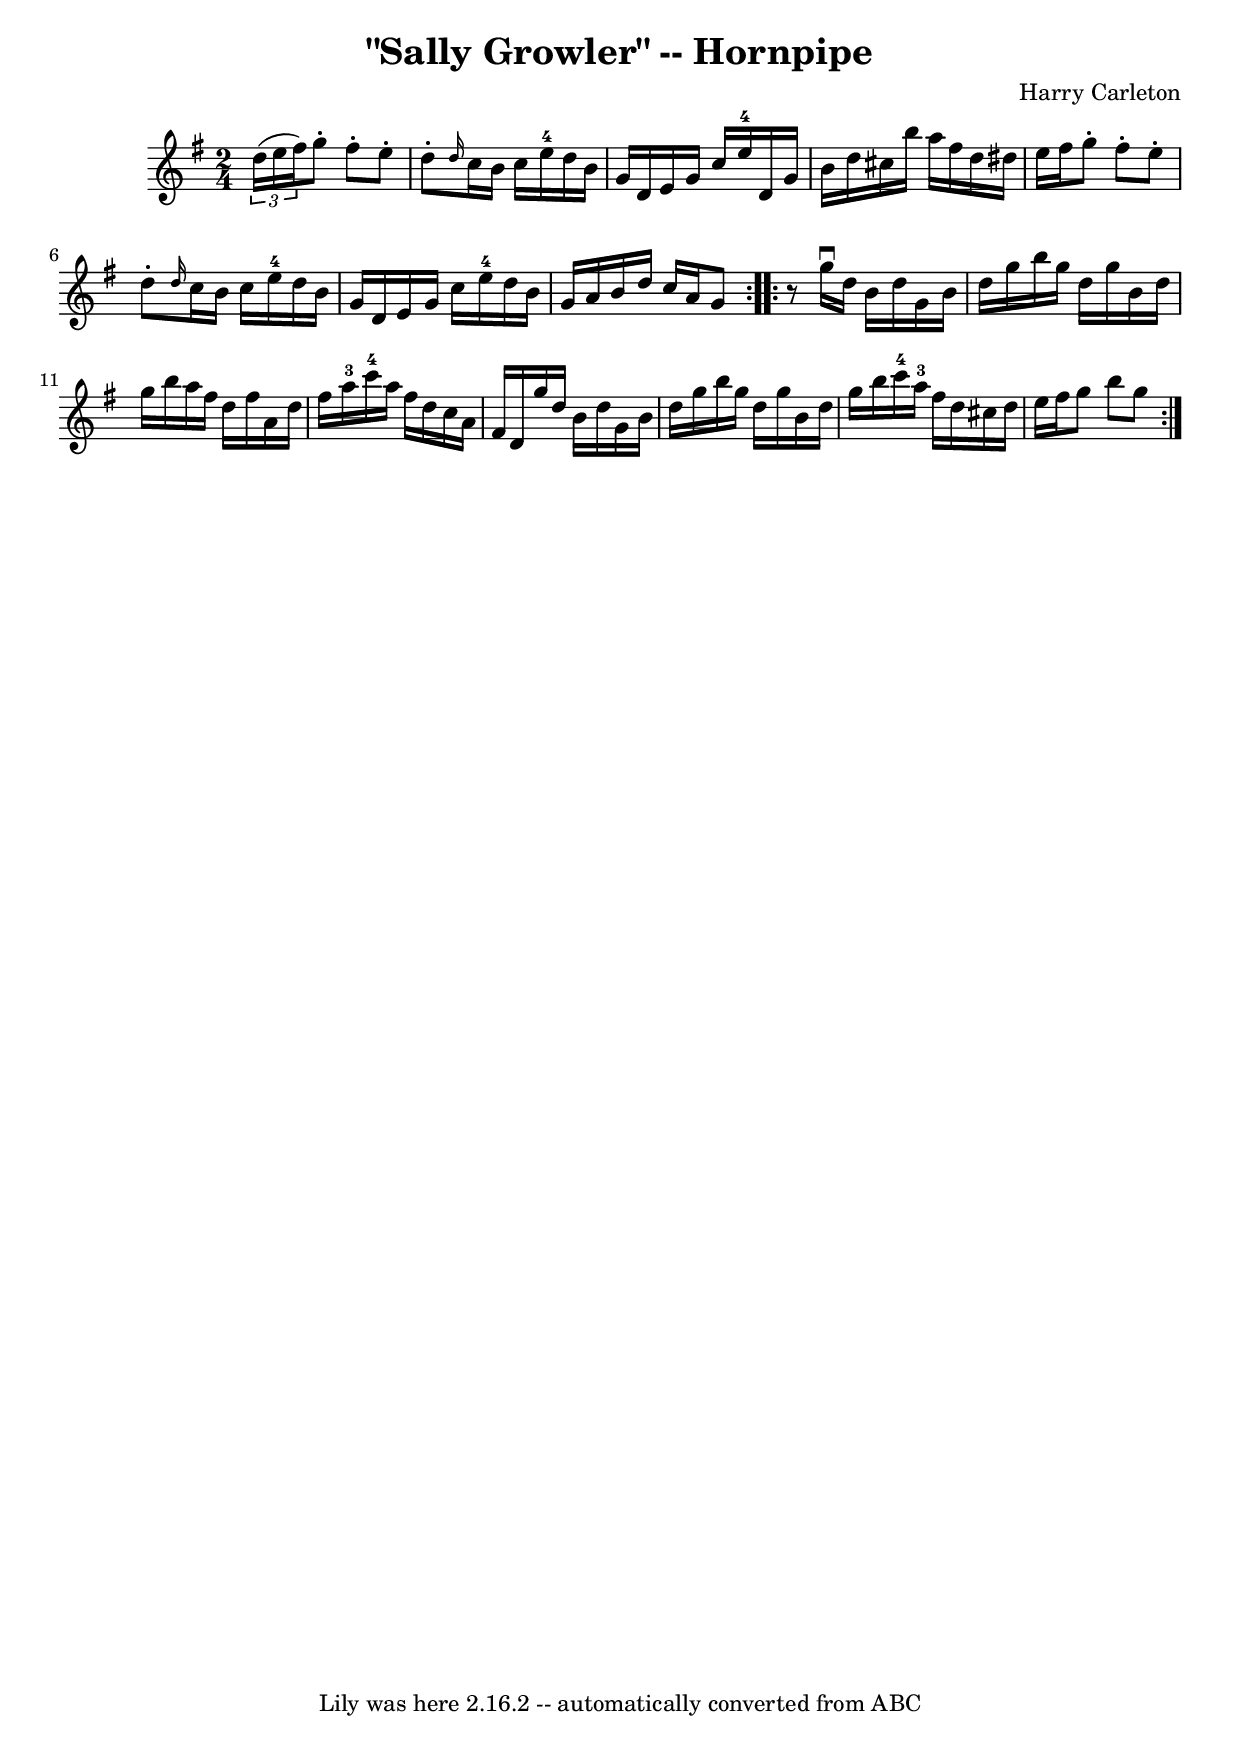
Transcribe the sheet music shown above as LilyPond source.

\version "2.16.2"
\include "Mammoth.ily"
\header {
  %% book = "Cole's 1000 Fiddle Tunes"
 composer = "Harry Carleton"
 crossRefNumber = "1"
 footnotes = ""
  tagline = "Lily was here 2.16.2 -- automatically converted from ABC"
  title = "\"Sally Growler\" -- Hornpipe"

}
voicedefault =  {



  \repeat volta 2 {

    \time 2/4 
    \key g \major
    \times 2/3 { d''16 (e''16 fs''16)  	       }   |
 g''8-. fs''8-. e''8-. d''8-. |
    \grace { d''16  
 	   } c''16 b'16 c''16 e''16-4 d''16 b'16 g'16 d'16    |
 e'16 g'16 c''16 e''16-4 d'16 g'16 b'16 d''16   |
 cs''16 b''16 a''16 fs''16 d''16 ds''16 e''16 fs''16   |
 g''8-. fs''8-. e''8-. d''8-. |
    
    \grace { d''16  
	   } c''16 b'16 c''16 e''16-4 d''16 b'16 g'16 d'16   |
 e'16 g'16 c''16 e''16-4 d''16 b'16 g'16 a'16   |
 b'16 d''16 c''16 a'16 g'8  
  }     

  \repeat volta 2 {     r8  |
 g''16^\downbow d''16 b'16 d''16 g'16 b'16 d''16 g''16   |
 b''16 g''16 d''16 g''16 b'16 d''16 g''16 b''16   |
 a''16 fs''16 d''16 fs''16 a'16 d''16 fs''16 a''16-3  |
 c'''16-4 a''16 fs''16 d''16 c''16 a'16 fs'16 d'16   |
 g''16 d''16 b'16 d''16 g'16 b'16 d''16 g''16   |
 b''16 g''16 d''16 g''16 b'16 d''16 g''16 b''16   |
    
 c'''16-4 a''16-3 fs''16 d''16 cs''16 d''16 e''16 fs''16   |
 g''8 b''8 g''8  
  }   

}

\score{
  <<

    \context Staff="default"
    {
      \voicedefault 
      
    }

  >>
  \layout {
    
  }
  \midi {
  }

}
